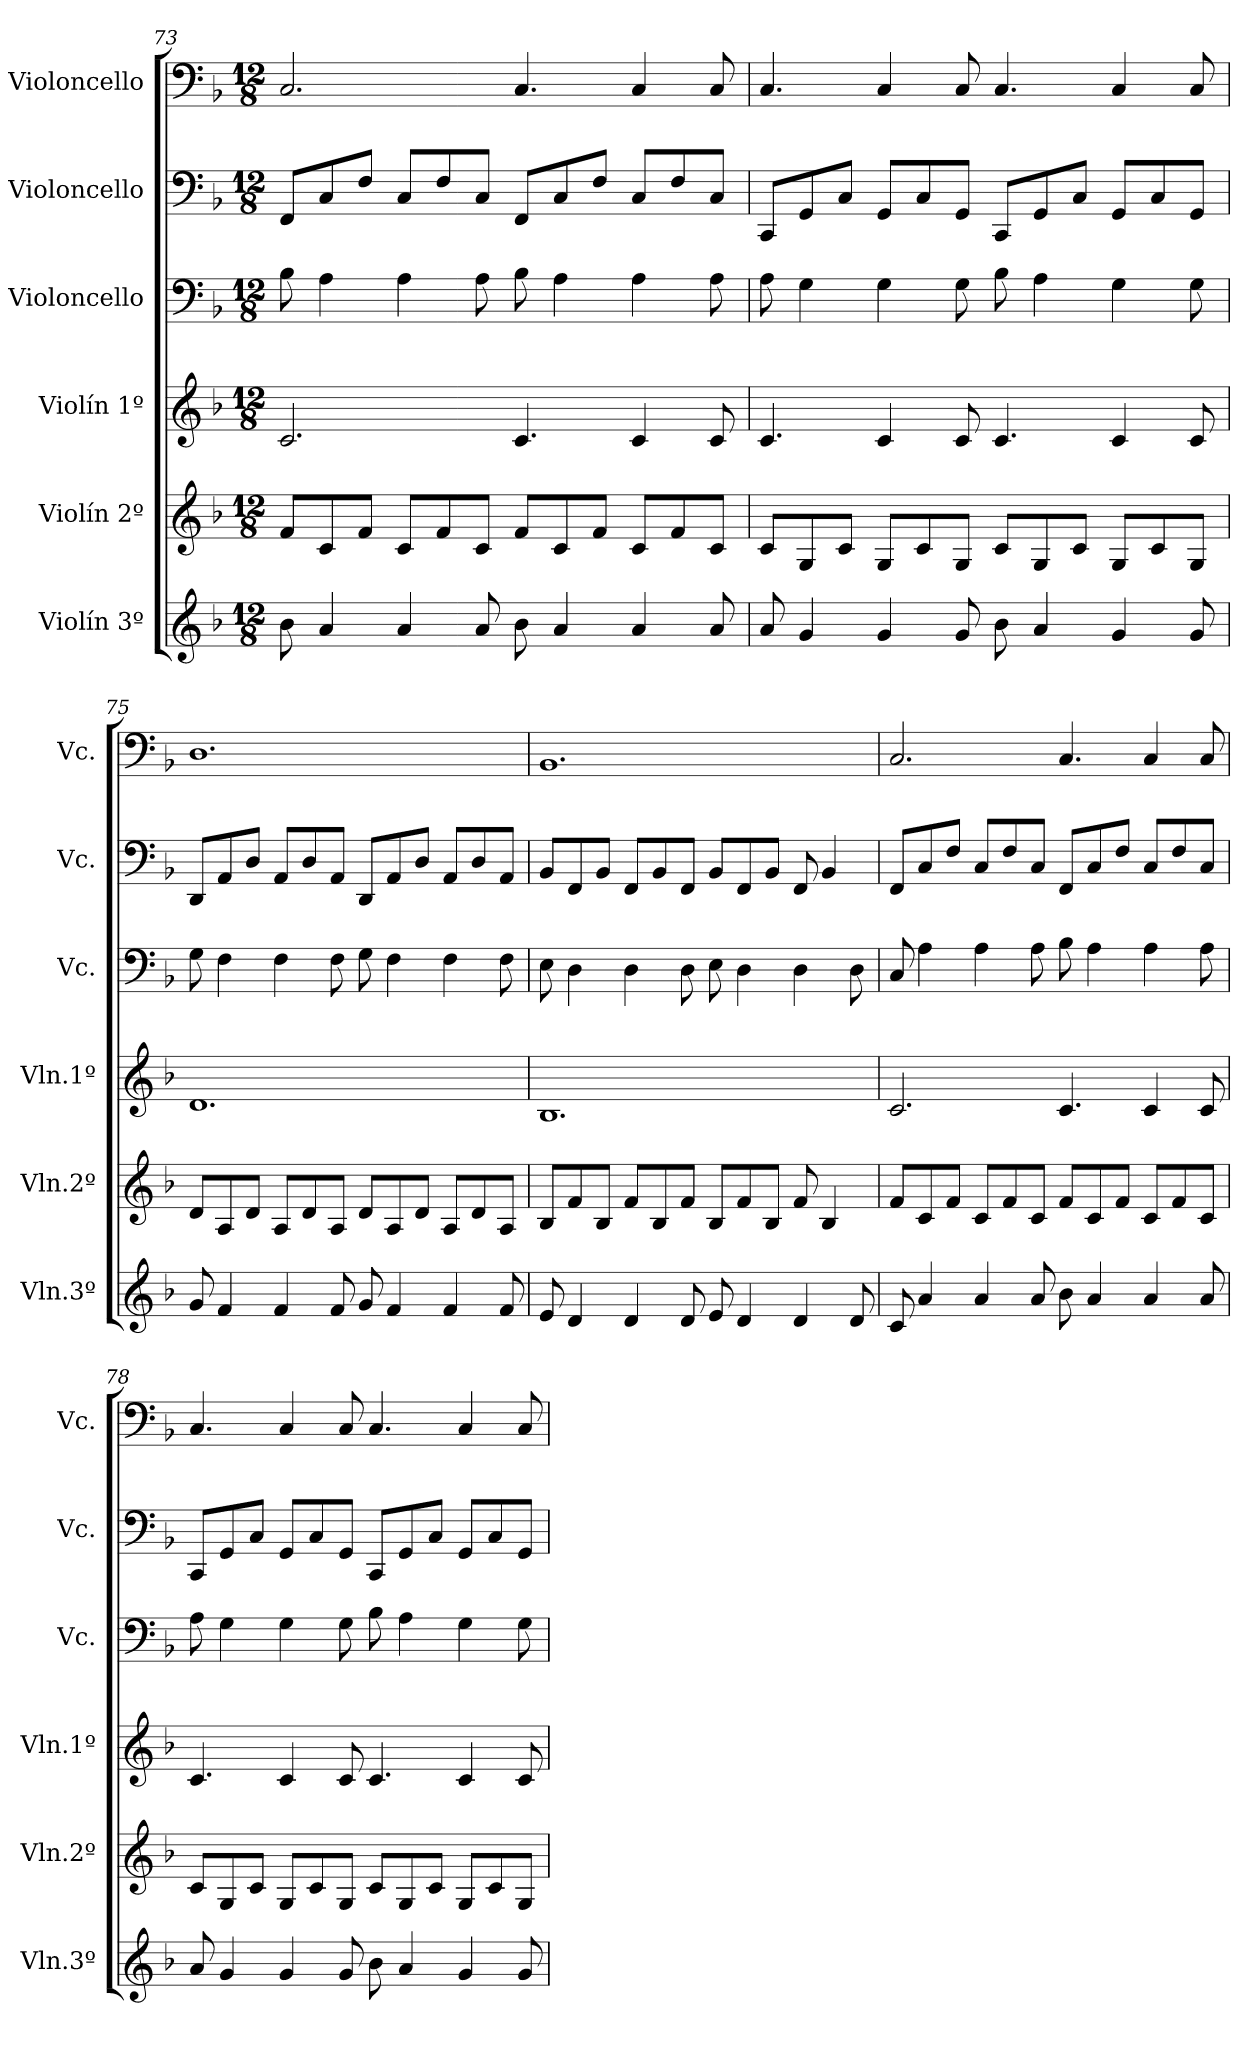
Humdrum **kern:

**kern	**kern	**kern	**kern	**kern	**kern
*part6	*part5	*part4	*part3	*part2	*part1
*staff6	*staff5	*staff4	*staff3	*staff2	*staff1
*I"Violín 3º	*I"Violín 2º	*I"Violín 1º	*I"Violoncello	*I"Violoncello	*I"Violoncello
*I'Vln.3º	*I'Vln.2º	*I'Vln.1º	*I'Vc.	*I'Vc.	*I'Vc.
*clefG2	*clefG2	*clefG2	*clefF4	*clefF4	*clefF4
*k[b-]	*k[b-]	*k[b-]	*k[b-]	*k[b-]	*k[b-]
*M12/8	*M12/8	*M12/8	*M12/8	*M12/8	*M12/8
=73	=73	=73	=73	=73	=73
8b-\	8f/L	2.c/	8B-\	8FF/L	2.C/
4a/	8c/	.	4A\	8C/	.
.	8f/J	.	.	8F/J	.
4a/	8c/L	.	4A\	8C/L	.
.	8f/	.	.	8F/	.
8a/	8c/J	.	8A\	8C/J	.
8b-\	8f/L	4.c/	8B-\	8FF/L	4.C/
4a/	8c/	.	4A\	8C/	.
.	8f/J	.	.	8F/J	.
4a/	8c/L	4c/	4A\	8C/L	4C/
.	8f/	.	.	8F/	.
8a/	8c/J	8c/	8A\	8C/J	8C/
!!LO:PB:g=z
=74	=74	=74	=74	=74	=74
8a/	8c/L	4.c/	8A\	8CC/L	4.C/
4g/	8G/	.	4G\	8GG/	.
.	8c/J	.	.	8C/J	.
4g/	8G/L	4c/	4G\	8GG/L	4C/
.	8c/	.	.	8C/	.
8g/	8G/J	8c/	8G\	8GG/J	8C/
8b-\	8c/L	4.c/	8B-\	8CC/L	4.C/
4a/	8G/	.	4A\	8GG/	.
.	8c/J	.	.	8C/J	.
4g/	8G/L	4c/	4G\	8GG/L	4C/
.	8c/	.	.	8C/	.
8g/	8G/J	8c/	8G\	8GG/J	8C/
=75	=75	=75	=75	=75	=75
8g/	8d/L	1.d	8G\	8DD/L	1.D
4f/	8A/	.	4F\	8AA/	.
.	8d/J	.	.	8D/J	.
4f/	8A/L	.	4F\	8AA/L	.
.	8d/	.	.	8D/	.
8f/	8A/J	.	8F\	8AA/J	.
8g/	8d/L	.	8G\	8DD/L	.
4f/	8A/	.	4F\	8AA/	.
.	8d/J	.	.	8D/J	.
4f/	8A/L	.	4F\	8AA/L	.
.	8d/	.	.	8D/	.
8f/	8A/J	.	8F\	8AA/J	.
=76	=76	=76	=76	=76	=76
8e/	8B-/L	1.B-	8E\	8BB-/L	1.BB-
4d/	8f/	.	4D\	8FF/	.
.	8B-/J	.	.	8BB-/J	.
4d/	8f/L	.	4D\	8FF/L	.
.	8B-/	.	.	8BB-/	.
8d/	8f/J	.	8D\	8FF/J	.
8e/	8B-/L	.	8E\	8BB-/L	.
4d/	8f/	.	4D\	8FF/	.
.	8B-/J	.	.	8BB-/J	.
4d/	8f/	.	4D\	8FF/	.
.	4B-/	.	.	4BB-/	.
8d/	.	.	8D\	.	.
!!LO:LB:g=z
=77	=77	=77	=77	=77	=77
8c/	8f/L	2.c/	8C/	8FF/L	2.C/
4a/	8c/	.	4A\	8C/	.
.	8f/J	.	.	8F/J	.
4a/	8c/L	.	4A\	8C/L	.
.	8f/	.	.	8F/	.
8a/	8c/J	.	8A\	8C/J	.
8b-\	8f/L	4.c/	8B-\	8FF/L	4.C/
4a/	8c/	.	4A\	8C/	.
.	8f/J	.	.	8F/J	.
4a/	8c/L	4c/	4A\	8C/L	4C/
.	8f/	.	.	8F/	.
8a/	8c/J	8c/	8A\	8C/J	8C/
=78	=78	=78	=78	=78	=78
8a/	8c/L	4.c/	8A\	8CC/L	4.C/
4g/	8G/	.	4G\	8GG/	.
.	8c/J	.	.	8C/J	.
4g/	8G/L	4c/	4G\	8GG/L	4C/
.	8c/	.	.	8C/	.
8g/	8G/J	8c/	8G\	8GG/J	8C/
8b-\	8c/L	4.c/	8B-\	8CC/L	4.C/
4a/	8G/	.	4A\	8GG/	.
.	8c/J	.	.	8C/J	.
4g/	8G/L	4c/	4G\	8GG/L	4C/
.	8c/	.	.	8C/	.
8g/	8G/J	8c/	8G\	8GG/J	8C/
=	=	=	=	=	=
*-	*-	*-	*-	*-	*-
